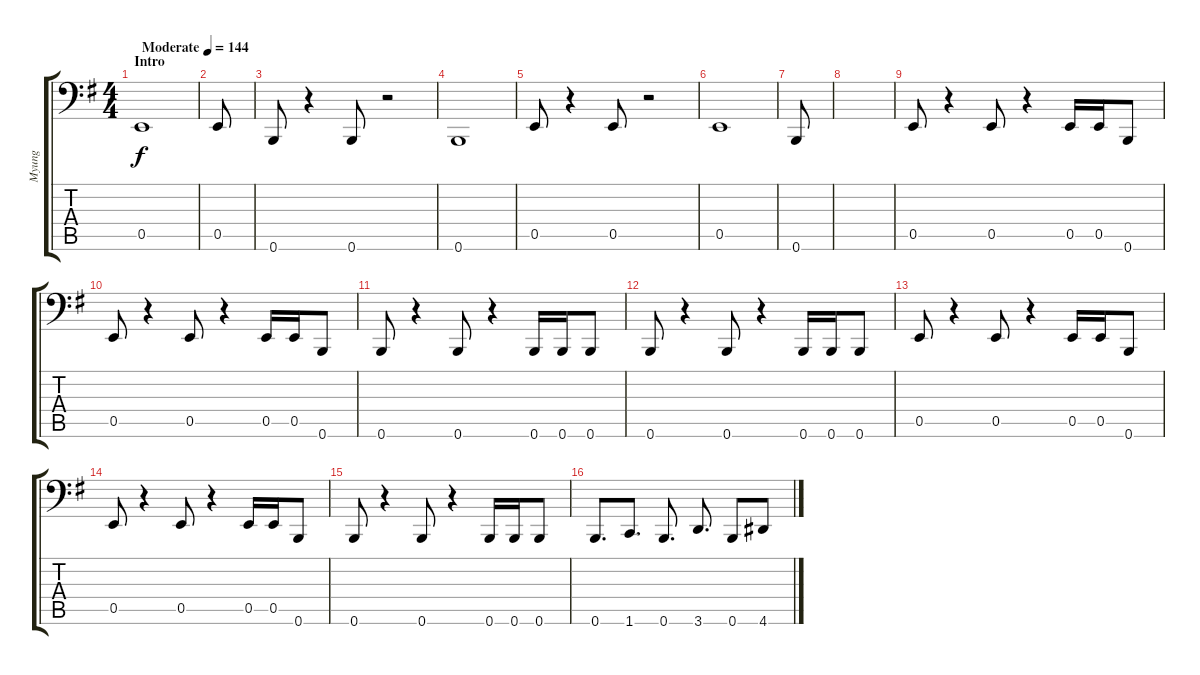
\track ("Myung" "Myung") {instrument electricbassfinger}
\staff {score tabs}
\tuning (C3 G2 D2 A1 E1 B0) {hide}
\ts (4 4)
\section ("" "Intro")
\tempo (144 "Moderate")
\clef f4
\ks eminor
0.5.1{dy f instrument electricbassfinger} |
0.5.8 |
0.6.8 r.4 0.6.8 r.2 |
0.6.1 |
0.5.8 r.4 0.5.8 r.2 |
0.5.1 |
0.6.8 |
|
0.5.8 r.4 0.5.8 r.4 0.5.16 0.5.16 0.6.8 |
0.5.8 r.4 0.5.8 r.4 0.5.16 0.5.16 0.6.8 |
0.6.8 r.4 0.6.8 r.4 0.6.16 0.6.16 0.6.8 |
0.6.8 r.4 0.6.8 r.4 0.6.16 0.6.16 0.6.8 |
0.5.8 r.4 0.5.8 r.4 0.5.16 0.5.16 0.6.8 |
0.5.8 r.4 0.5.8 r.4 0.5.16 0.5.16 0.6.8 |
0.6.8 r.4 0.6.8 r.4 0.6.16 0.6.16 0.6.8 |
0.6.8{d} 1.6.8{d} 0.6.8{d} 3.6.8{d} 0.6.8 4.6.8
